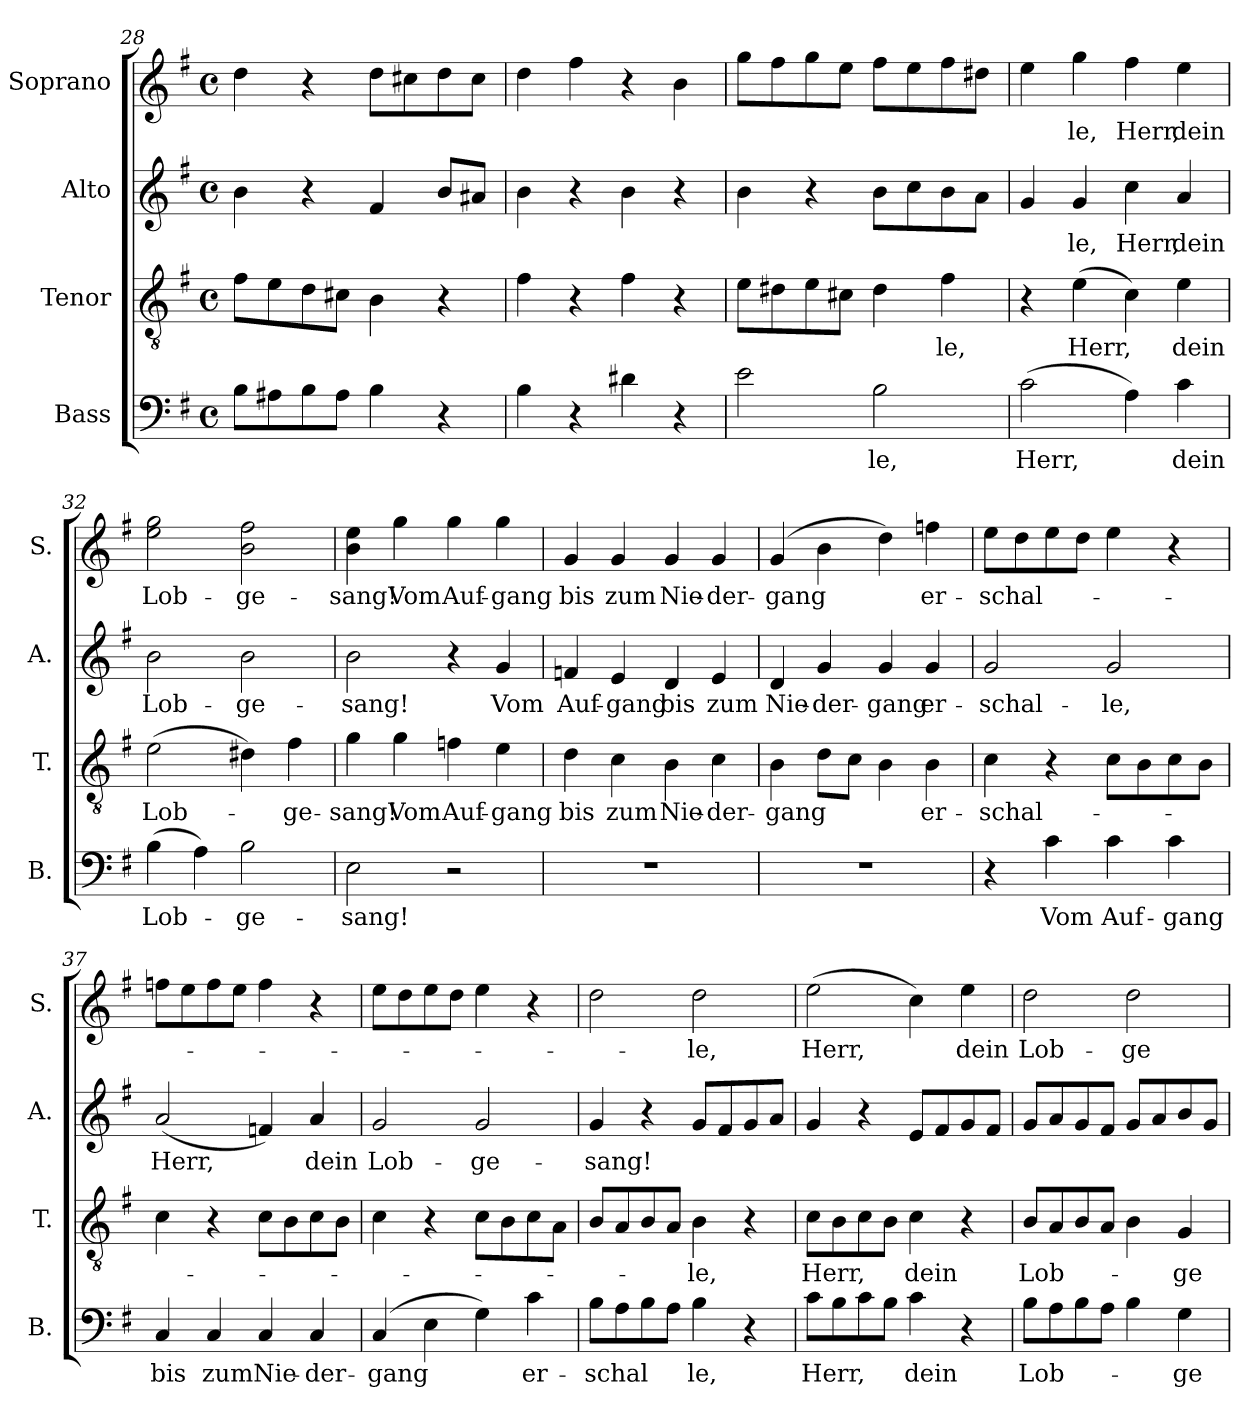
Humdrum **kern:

**kern	**text	**kern	**text	**kern	**text	**kern	**text
*part4	*part4	*part3	*part3	*part2	*part2	*part1	*part1
*staff4	*staff4	*staff3	*staff3	*staff2	*staff2	*staff1	*staff1
*I"Bass	*	*I"Tenor	*	*I"Alto	*	*I"Soprano	*
*I'B.	*	*I'T.	*	*I'A.	*	*I'S.	*
*clefF4	*	*clefGv2	*	*clefG2	*	*clefG2	*
*k[f#]	*	*k[f#]	*	*k[f#]	*	*k[f#]	*
*G:	*	*G:	*	*G:	*	*G:	*
*M4/4	*	*M4/4	*	*M4/4	*	*M4/4	*
*met(c)	*	*met(c)	*	*met(c)	*	*met(c)	*
=28	=28	=28	=28	=28	=28	=28	=28
8B\L	.	8f#\L	.	4b\	.	4dd\	.
8A#X\	.	8e\	.	.	.	.	.
8B\	.	8d\	.	4r	.	4r	.
8A#\J	.	8c#X\J	.	.	.	.	.
4B\	.	4B\	.	4f#/	.	8dd\L	.
.	.	.	.	.	.	8cc#X\	.
4r	.	4r	.	8b/L	.	8dd\	.
.	.	.	.	8a#X/J	.	8cc#\J	.
=29	=29	=29	=29	=29	=29	=29	=29
4B\	.	4f#\	.	4b\	.	4dd\	.
4r	.	4r	.	4r	.	4ff#\	.
4d#X\	.	4f#\	.	4b\	.	4r	.
4r	.	4r	.	4r	.	4b\	.
=30	=30	=30	=30	=30	=30	=30	=30
2e\	.	8e\L	.	4b\	.	8gg\L	.
.	.	8d#X\	.	.	.	8ff#\	.
.	.	8e\	.	4r	.	8gg\	.
.	.	8c#X\J	.	.	.	8ee\J	.
!	!LO:LY:b	!	!	!	!	!	!
2B\	-le,	4d#\	.	8b\L	.	8ff#\L	.
.	.	.	.	8cc\	.	8ee\	.
!	!	!	!LO:LY:b	!	!	!	!
.	.	4f#\	-le,	8b\	.	8ff#\	.
.	.	.	.	8a\J	.	8dd#X\J	.
!!LO:LB:g=z
=31	=31	=31	=31	=31	=31	=31	=31
!	!LO:LY:b	!	!	!	!	!	!
(>2c\	Herr,	4r	.	4g/	.	4ee\	.
!	!	!	!LO:LY:b	!	!LO:LY:b	!	!LO:LY:b
.	.	(>4e\	Herr,	4g/	-le,	4gg\	-le,
!	!	!	!	!	!LO:LY:b	!	!LO:LY:b
4A\)	.	4c\)	.	4cc\	Herr,	4ff#\	Herr,
!	!LO:LY:b	!	!LO:LY:b	!	!LO:LY:b	!	!LO:LY:b
4c\	dein	4e\	dein	4a/	dein	4ee\	dein
=32	=32	=32	=32	=32	=32	=32	=32
!	!LO:LY:b	!	!LO:LY:b	!	!LO:LY:b	!	!LO:LY:b
(>4B\	Lob-	(>2e\	Lob-	2b\	Lob-	2ee\ 2gg\	Lob-
4A\)	.	.	.	.	.	.	.
!	!LO:LY:b	!	!	!	!LO:LY:b	!	!LO:LY:b
2B\	-ge-	4d#X\)	.	2b\	-ge-	2b\ 2ff#\	-ge-
!	!	!	!LO:LY:b	!	!	!	!
.	.	4f#\	-ge-	.	.	.	.
=33	=33	=33	=33	=33	=33	=33	=33
!	!LO:LY:b	!	!LO:LY:b	!	!LO:LY:b	!	!LO:LY:b
2E\	-sang!	4g\	-sang!	2b\	-sang!	4b\ 4ee\	-sang!
!	!	!	!LO:LY:b	!	!	!	!LO:LY:b
.	.	4g\	Vom	.	.	4gg\	Vom
!	!	!	!LO:LY:b	!	!	!	!LO:LY:b
2r	.	4fn\	Auf-	4r	.	4gg\	Auf-
!	!	!	!LO:LY:b	!	!LO:LY:b	!	!LO:LY:b
.	.	4e\	-gang	4g/	Vom	4gg\	-gang
=34	=34	=34	=34	=34	=34	=34	=34
!	!	!	!LO:LY:b	!	!LO:LY:b	!	!LO:LY:b
1r	.	4d\	bis	4fn/	Auf-	4g/	bis
!	!	!	!LO:LY:b	!	!LO:LY:b	!	!LO:LY:b
.	.	4c\	zum	4e/	-gang	4g/	zum
!	!	!	!LO:LY:b	!	!LO:LY:b	!	!LO:LY:b
.	.	4B\	Nie-	4d/	bis	4g/	Nie-
!	!	!	!LO:LY:b	!	!LO:LY:b	!	!LO:LY:b
.	.	4c\	-der-	4e/	zum	4g/	-der-
=35	=35	=35	=35	=35	=35	=35	=35
!	!	!	!LO:LY:b	!	!LO:LY:b	!	!LO:LY:b
1r	.	4B\	-gang	4d/	Nie-	(>4g/	-gang
!	!	!	!	!	!LO:LY:b	!	!
.	.	8d\L	.	4g/	-der-	4b\	.
.	.	8c\J	.	.	.	.	.
!	!	!	!	!	!LO:LY:b	!	!
.	.	4B\	.	4g/	-gang	4dd\)	.
!	!	!	!LO:LY:b	!	!LO:LY:b	!	!LO:LY:b
.	.	4B\	er-	4g/	er-	4ffn\	er-
!!LO:LB:g=z
=36	=36	=36	=36	=36	=36	=36	=36
!	!	!	!LO:LY:b	!	!LO:LY:b	!	!LO:LY:b
4r	.	4c\	-schal-	2g/	-schal-	8ee\L	-schal-
.	.	.	.	.	.	8dd\	.
!	!LO:LY:b	!	!	!	!	!	!
4c\	Vom	4r	.	.	.	8ee\	.
.	.	.	.	.	.	8dd\J	.
!	!LO:LY:b	!	!	!	!LO:LY:b	!	!
4c\	Auf-	8c\L	.	2g/	-le,	4ee\	.
.	.	8B\	.	.	.	.	.
!	!LO:LY:b	!	!	!	!	!	!
4c\	-gang	8c\	.	.	.	4r	.
.	.	8B\J	.	.	.	.	.
=37	=37	=37	=37	=37	=37	=37	=37
!	!LO:LY:b	!	!	!	!LO:LY:b	!	!
4C/	bis	4c\	.	(<2a/	-Herr,	8ffn\L	.
.	.	.	.	.	.	8ee\	.
!	!LO:LY:b	!	!	!	!	!	!
4C/	zum	4r	.	.	.	8ff\	.
.	.	.	.	.	.	8ee\J	.
!	!LO:LY:b	!	!	!	!	!	!
4C/	Nie-	8c\L	.	4fn/)	.	4ff\	.
.	.	8B\	.	.	.	.	.
!	!LO:LY:b	!	!	!	!LO:LY:b	!	!
4C/	-der-	8c\	.	4a/	dein	4r	.
.	.	8B\J	.	.	.	.	.
=38	=38	=38	=38	=38	=38	=38	=38
!	!LO:LY:b	!	!	!	!LO:LY:b	!	!
(>4C/	-gang	4c\	.	2g/	Lob-	8ee\L	.
.	.	.	.	.	.	8dd\	.
4E\	.	4r	.	.	.	8ee\	.
.	.	.	.	.	.	8dd\J	.
!	!	!	!	!	!LO:LY:b	!	!
4G\)	.	8c\L	.	2g/	-ge-	4ee\	.
.	.	8B\	.	.	.	.	.
!	!LO:LY:b	!	!	!	!	!	!
4c\	er-	8c\	.	.	.	4r	.
.	.	8A\J	.	.	.	.	.
=39	=39	=39	=39	=39	=39	=39	=39
!	!LO:LY:b	!	!	!	!LO:LY:b	!	!
8B\L	-schal	8B/L	.	4g/	-sang!	2dd\	.
8A\	.	8A/	.	.	.	.	.
8B\	.	8B/	.	4r	.	.	.
8A\J	.	8A/J	.	.	.	.	.
!	!LO:LY:b	!	!LO:LY:b	!	!	!	!LO:LY:b
4B\	le,	4B\	-le,	8g/L	.	2dd\	-le,
.	.	.	.	8f#/	.	.	.
4r	.	4r	.	8g/	.	.	.
.	.	.	.	8a/J	.	.	.
=40	=40	=40	=40	=40	=40	=40	=40
!	!LO:LY:b	!	!LO:LY:b	!	!	!	!LO:LY:b
8c\L	Herr,	8c\L	Herr,	4g/	.	(>2ee\	Herr,
8B\	.	8B\	.	.	.	.	.
8c\	.	8c\	.	4r	.	.	.
8B\J	.	8B\J	.	.	.	.	.
!	!LO:LY:b	!	!LO:LY:b	!	!	!	!
4c\	dein	4c\	dein	8e/L	.	4cc\)	.
.	.	.	.	8f#/	.	.	.
!	!	!	!	!	!	!	!LO:LY:b
4r	.	4r	.	8g/	.	4ee\	dein
.	.	.	.	8f#/J	.	.	.
!!LO:PB:g=z
=41	=41	=41	=41	=41	=41	=41	=41
!	!LO:LY:b	!	!LO:LY:b	!	!	!	!LO:LY:b
8B\L	Lob-	8B/L	Lob-	8g/L	.	2dd\	Lob-
8A\	.	8A/	.	8a/	.	.	.
8B\	.	8B/	.	8g/	.	.	.
8A\J	.	8A/J	.	8f#/J	.	.	.
!	!	!	!	!	!	!	!LO:LY:b
4B\	.	4B\	.	8g/L	.	2dd\	-ge-
.	.	.	.	8a/	.	.	.
!	!LO:LY:b	!	!LO:LY:b	!	!	!	!
4G\	-ge-	4G/	-ge-	8b/	.	.	.
.	.	.	.	8g/J	.	.	.
=	=	=	=	=	=	=	=
*-	*-	*-	*-	*-	*-	*-	*-
